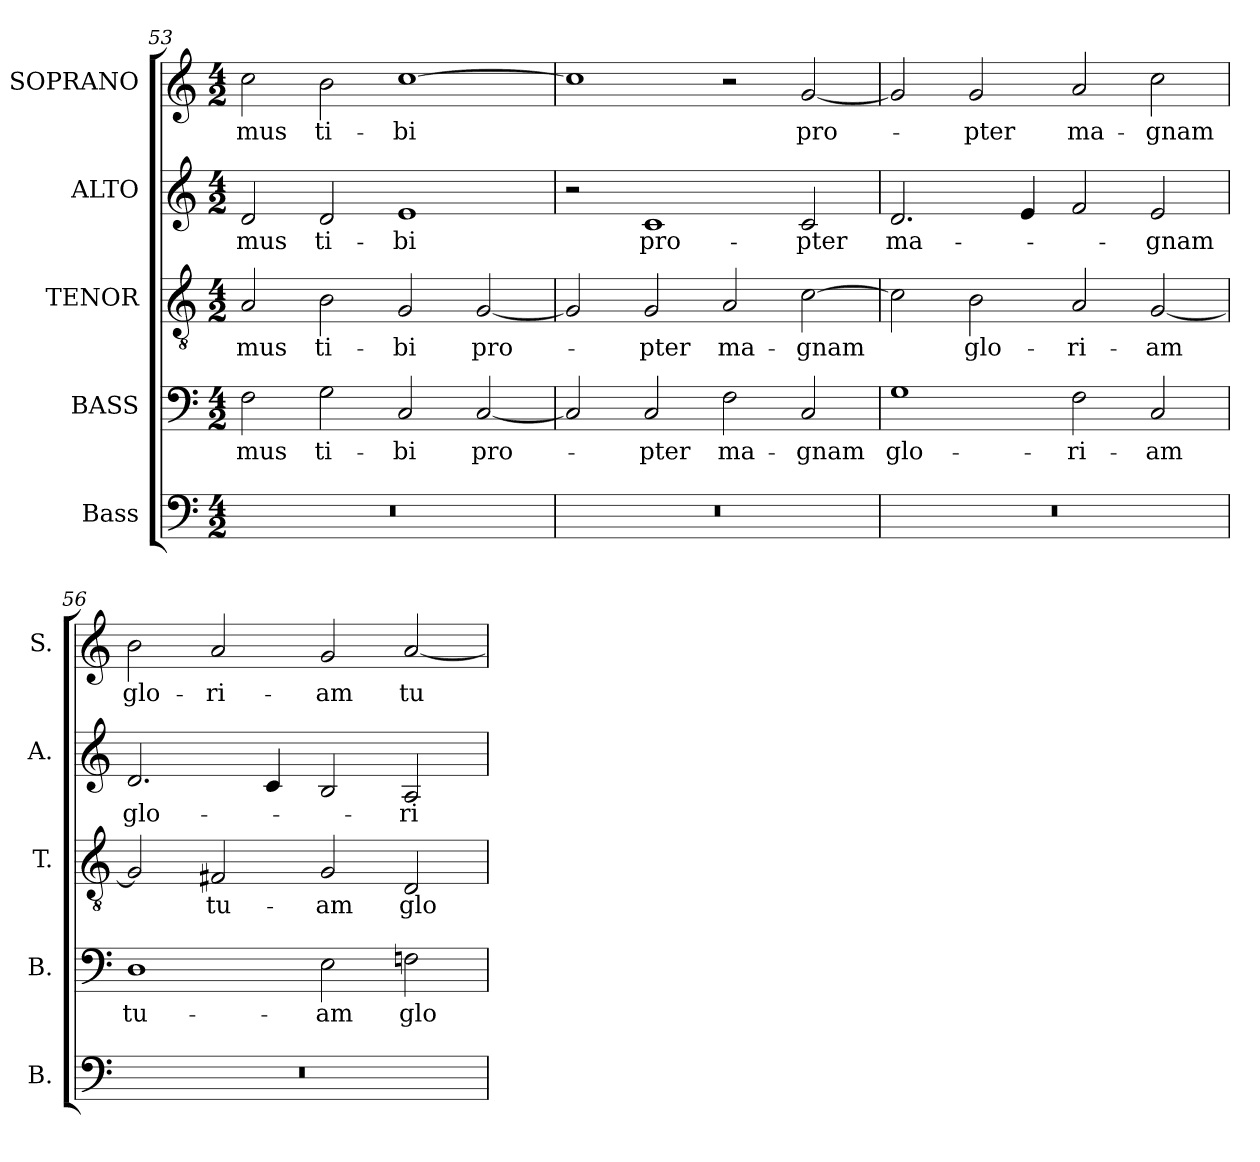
**kern	**kern	**text	**kern	**text	**kern	**text	**kern	**text
*part5	*part4	*part4	*part3	*part3	*part2	*part2	*part1	*part1
*staff5	*staff4	*staff4	*staff3	*staff3	*staff2	*staff2	*staff1	*staff1
*I"Bass	*I"BASS	*	*I"TENOR	*	*I"ALTO	*	*I"SOPRANO	*
*I'B.	*I'B.	*	*I'T.	*	*I'A.	*	*I'S.	*
*clefF4	*clefF4	*	*clefGv2	*	*clefG2	*	*clefG2	*
*	*	*	*ITrd7c12	*	*	*	*	*
*k[]	*k[]	*	*k[]	*	*k[]	*	*k[]	*
*C:	*C:	*	*C:	*	*C:	*	*C:	*
*M4/2	*M4/2	*	*M4/2	*	*M4/2	*	*M4/2	*
=53	=53	=53	=53	=53	=53	=53	=53	=53
!LO:N:vis=1	!	!	!	!	!	!	!	!
!	!	!LO:LY:b:color=#000000	!	!	!	!	!	!
!	!	!	!	!LO:LY:b:color=#000000	!	!	!	!
!	!	!	!	!	!	!LO:LY:b:color=#000000	!	!
!	!	!	!	!	!	!	!	!LO:LY:b:color=#000000
0r	2Fi\	-mus	2AAi/	-mus	2di/	-mus	2cci\	-mus
!	!	!LO:LY:b:color=#000000	!	!	!	!	!	!
!	!	!	!	!LO:LY:b:color=#000000	!	!	!	!
!	!	!	!	!	!	!LO:LY:b:color=#000000	!	!
!	!	!	!	!	!	!	!	!LO:LY:b:color=#000000
.	2Gi\	ti-	2BBi\	ti-	2di/	ti-	2bi\	ti-
!	!	!LO:LY:b:color=#000000	!	!	!	!	!	!
!	!	!	!	!LO:LY:b:color=#000000	!	!	!	!
!	!	!	!	!	!	!LO:LY:b:color=#000000	!	!
!	!	!	!	!	!	!	!	!LO:LY:b:color=#000000
.	2Ci/	-bi	2GGi/	-bi	1ei	-bi	[1cci	-bi
!	!	!LO:LY:b:color=#000000	!	!	!	!	!	!
!	!	!	!	!LO:LY:b:color=#000000	!	!	!	!
.	[2Ci/	pro-	[2GGi/	pro-	.	.	.	.
=54	=54	=54	=54	=54	=54	=54	=54	=54
!LO:N:vis=1	!	!	!	!	!	!	!	!
0r	2Ci/]	.	2GGi/]	.	2r	.	1cci]	.
!	!	!LO:LY:b:color=#000000	!	!	!	!	!	!
!	!	!	!	!LO:LY:b:color=#000000	!	!	!	!
!	!	!	!	!	!	!LO:LY:b:color=#000000	!	!
.	2Ci/	-pter	2GGi/	-pter	1ci	pro-	.	.
!	!	!LO:LY:b:color=#000000	!	!	!	!	!	!
!	!	!	!	!LO:LY:b:color=#000000	!	!	!	!
.	2Fi\	ma-	2AAi/	ma-	.	.	2r	.
!	!	!LO:LY:b:color=#000000	!	!	!	!	!	!
!	!	!	!	!LO:LY:b:color=#000000	!	!	!	!
!	!	!	!	!	!	!LO:LY:b:color=#000000	!	!
!	!	!	!	!	!	!	!	!LO:LY:b:color=#000000
.	2Ci/	-gnam	[2Ci\	-gnam	2ci/	-pter	[2gi/	pro-
=55	=55	=55	=55	=55	=55	=55	=55	=55
!LO:N:vis=1	!	!	!	!	!	!	!	!
!	!	!LO:LY:b:color=#000000	!	!	!	!	!	!
!	!	!	!	!	!	!LO:LY:b:color=#000000	!	!
0r	1Gi	glo-	2Ci\]	.	2.di/	ma-	2gi/]	.
!	!	!	!	!LO:LY:b:color=#000000	!	!	!	!
!	!	!	!	!	!	!	!	!LO:LY:b:color=#000000
.	.	.	2BBi\	glo-	.	.	2gi/	-pter
.	.	.	.	.	4ei/	.	.	.
!	!	!LO:LY:b:color=#000000	!	!	!	!	!	!
!	!	!	!	!LO:LY:b:color=#000000	!	!	!	!
!	!	!	!	!	!	!	!	!LO:LY:b:color=#000000
.	2Fi\	-ri-	2AAi/	-ri-	2fi/	.	2ai/	ma-
!	!	!LO:LY:b:color=#000000	!	!	!	!	!	!
!	!	!	!	!LO:LY:b:color=#000000	!	!	!	!
!	!	!	!	!	!	!LO:LY:b:color=#000000	!	!
!	!	!	!	!	!	!	!	!LO:LY:b:color=#000000
.	2Ci/	-am	[2GGi/	-am	2ei/	-gnam	2cci\	-gnam
=56	=56	=56	=56	=56	=56	=56	=56	=56
!LO:N:vis=1	!	!	!	!	!	!	!	!
!	!	!LO:LY:b:color=#000000	!	!	!	!	!	!
!	!	!	!	!	!	!LO:LY:b:color=#000000	!	!
!	!	!	!	!	!	!	!	!LO:LY:b:color=#000000
0r	1Di	tu-	2GGi/]	.	2.di/	glo-	2bi\	glo-
!	!	!	!	!LO:LY:b:color=#000000	!	!	!	!
!	!	!	!	!	!	!	!	!LO:LY:b:color=#000000
.	.	.	2FF#Xi/	tu-	.	.	2ai/	-ri-
.	.	.	.	.	4ci/	.	.	.
!	!	!LO:LY:b:color=#000000	!	!	!	!	!	!
!	!	!	!	!LO:LY:b:color=#000000	!	!	!	!
!	!	!	!	!	!	!	!	!LO:LY:b:color=#000000
.	2Ei\	-am	2GGi/	-am	2Bi/	.	2gi/	-am
!	!	!LO:LY:b:color=#000000	!	!	!	!	!	!
!	!	!	!	!LO:LY:b:color=#000000	!	!	!	!
!	!	!	!	!	!	!LO:LY:b:color=#000000	!	!
!	!	!	!	!	!	!	!	!LO:LY:b:color=#000000
.	2Fni\	glo-	2DDi/	glo-	2Ai/	-ri-	[2ai/	tu-
=	=	=	=	=	=	=	=	=
*-	*-	*-	*-	*-	*-	*-	*-	*-
